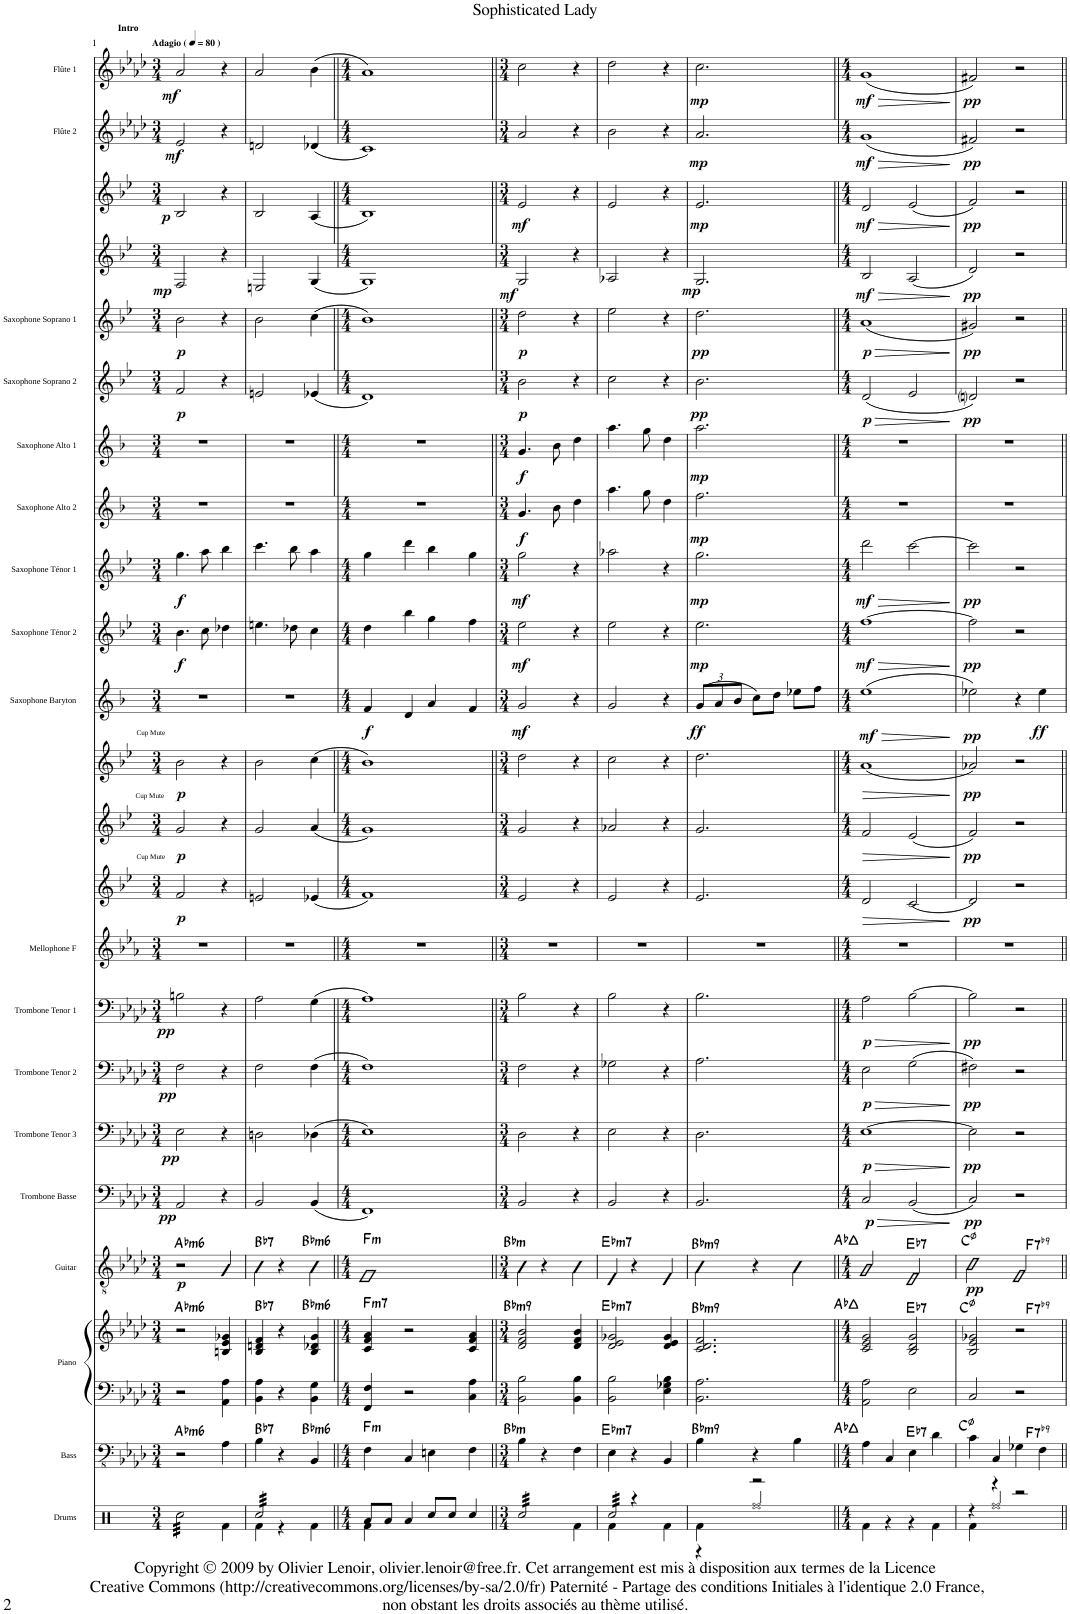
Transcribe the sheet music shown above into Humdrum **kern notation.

**kern	**kern	**harte	**kern	**kern	**harte	**kern	**dynam	**harte	**kern	**dynam	**kern	**dynam	**kern	**dynam	**kern	**dynam	**kern	**kern	**dynam	**kern	**dynam	**kern	**dynam	**kern	**dynam	**kern	**dynam	**kern	**dynam	**kern	**dynam	**kern	**dynam	**kern	**dynam	**kern	**dynam	**kern	**dynam	**kern	**dynam	**kern	**dynam	**kern	**dynam
*part23	*part22	*part22	*part21	*part21	*part21	*part20	*part20	*part20	*part19	*part19	*part18	*part18	*part17	*part17	*part16	*part16	*part15	*part14	*part14	*part13	*part13	*part12	*part12	*part11	*part11	*part10	*part10	*part9	*part9	*part8	*part8	*part7	*part7	*part6	*part6	*part5	*part5	*part4	*part4	*part3	*part3	*part2	*part2	*part1	*part1
*staff24	*staff23	*	*staff22	*staff21	*	*staff20	*staff20	*	*staff19	*staff19	*staff18	*staff18	*staff17	*staff17	*staff16	*staff16	*staff15	*staff14	*staff14	*staff13	*staff13	*staff12	*staff12	*staff11	*staff11	*staff10	*staff10	*staff9	*staff9	*staff8	*staff8	*staff7	*staff7	*staff6	*staff6	*staff5	*staff5	*staff4	*staff4	*staff3	*staff3	*staff2	*staff2	*staff1	*staff1
*I"Drums	*I"Bass	*	*I"Piano	*	*	*I"Guitar	*	*	*I"Trombone Basse	*	*I"Trombone Tenor 3	*	*I"Trombone Tenor 2	*	*I"Trombone Tenor 1	*	*I"Mellophone F	*I"Trumpet_Bb_3	*	*I"Trumpet_Bb_2	*	*I"Trumpet_Bb_1	*	*I"Saxophone Baryton	*	*I"Saxophone Ténor 2	*	*I"Saxophone Ténor 1	*	*I"Saxophone Alto 2	*	*I"Saxophone Alto 1	*	*I"Saxophone Soprano 2	*	*I"Saxophone Soprano 1	*	*I"Clarinette_Bb_2	*	*I"Clarinette_Bb_1	*	*I"Flûte 2	*	*I"Flûte 1	*
*I'Drm.	*I'Bs.	*	*I'Pno.	*	*	*I'Guit.	*	*	*I'Tb.Bs.	*	*I'Tb.Ten.3	*	*I'Tb.Ten.2	*	*I'Tb.Ten.1	*	*I'Mlph.F	*I'Tpt	*	*I'Tpt	*	*I'Tpt	*	*I'Sax.Bar.	*	*	*	*	*	*I'Sax. Alt.2	*	*I'Sax. Alt.1	*	*	*	*	*	*I'Cl	*	*I'Cl	*	*I'Fl.2	*	*I'Fl.1	*
*clefX	*clefFv4	*	*clefF4	*clefG2	*	*clefGv2	*	*	*clefF4	*	*clefF4	*	*clefF4	*	*clefF4	*	*clefG2	*clefG2	*	*clefG2	*	*clefG2	*	*clefG2	*	*clefG2	*	*clefG2	*	*clefG2	*	*clefG2	*	*clefG2	*	*clefG2	*	*clefG2	*	*clefG2	*	*clefG2	*	*clefG2	*
*	*	*	*	*	*	*	*	*	*	*	*	*	*	*	*	*	*Trd4c7	*Trd1c2	*	*Trd1c2	*	*Trd1c2	*	*Trd12c21	*	*Trd8c14	*	*Trd8c14	*	*Trd5c9	*	*Trd5c9	*	*Trd1c2	*	*Trd1c2	*	*Trd1c2	*	*Trd1c2	*	*	*	*	*
*k[]	*k[b-e-a-d-]	*	*k[b-e-a-d-]	*k[b-e-a-d-]	*	*k[b-e-a-d-]	*	*	*k[b-e-a-d-]	*	*k[b-e-a-d-]	*	*k[b-e-a-d-]	*	*k[b-e-a-d-]	*	*k[b-e-a-]	*k[b-e-]	*	*k[b-e-]	*	*k[b-e-]	*	*k[b-]	*	*k[b-e-]	*	*k[b-e-]	*	*k[b-]	*	*k[b-]	*	*k[b-e-]	*	*k[b-e-]	*	*k[b-e-]	*	*k[b-e-]	*	*k[b-e-a-d-]	*	*k[b-e-a-d-]	*
*M3/4	*M3/4	*	*M3/4	*M3/4	*	*M3/4	*	*	*M3/4	*	*M3/4	*	*M3/4	*	*M3/4	*	*M3/4	*M3/4	*	*M3/4	*	*M3/4	*	*M3/4	*	*M3/4	*	*M3/4	*	*M3/4	*	*M3/4	*	*M3/4	*	*M3/4	*	*M3/4	*	*M3/4	*	*M3/4	*	*M3/4	*
*MM80	*MM80	*	*MM80	*MM80	*	*MM80	*	*	*MM80	*	*MM80	*	*MM80	*	*MM80	*	*MM80	*MM80	*	*MM80	*	*MM80	*	*MM80	*	*MM80	*	*MM80	*	*MM80	*	*MM80	*	*MM80	*	*MM80	*	*MM80	*	*MM80	*	*MM80	*	*MM80	*
=1	=1	=1	=1	=1	=1	=1	=1	=1	=1	=1	=1	=1	=1	=1	=1	=1	=1	=1	=1	=1	=1	=1	=1	=1	=1	=1	=1	=1	=1	=1	=1	=1	=1	=1	=1	=1	=1	=1	=1	=1	=1	=1	=1	=1	=1
*^	*	*	*	*	*	*	*	*	*	*	*	*	*	*	*	*	*	*	*	*	*	*	*	*	*	*	*	*	*	*	*	*	*	*	*	*	*	*	*	*	*	*	*	*	*
!	!	!	!	!	!	!	!	!	!	!	!	!	!	!	!	!	!	!	!	!	!	!	!	!	!	!	!	!	!	!	!	!	!	!	!	!	!	!	!	!	!	!	!	!	!LO:TX:a:B:t=Intro	!
!	!	!	!	!	!	!	!	!	!	!	!	!	!	!	!	!	!	!	!	!	!	!	!	!	!	!	!	!	!	!	!	!	!	!	!	!	!	!	!	!	!	!	!	!	!LO:TX:a:B:t=Adagio (	!
!	!	!	!	!	!	!	!	!	!	!	!	!	!	!	!	!	!	!	!	!	!	!	!	!	!	!	!	!	!	!	!	!	!	!	!	!	!	!	!	!	!	!	!	!	!LO:TX:a:B:t=)	!
!	!	!	!	!	!	!	!	!	!	!	!	!	!	!	!	!	!	!	!	!	!	!	!LO:TX:a:t=Cup Mute	!	!	!	!	!	!	!	!	!	!	!	!	!	!	!	!	!	!	!	!	!	!	!
!	!	!	!	!	!	!	!	!	!	!	!	!	!	!	!	!	!	!	!	!	!LO:TX:a:t=Cup Mute	!	!	!	!	!	!	!	!	!	!	!	!	!	!	!	!	!	!	!	!	!	!	!	!	!
!	!	!	!	!	!	!	!	!	!	!	!	!	!	!	!	!	!	!	!LO:TX:a:t=Cup Mute	!	!	!	!	!	!	!	!	!	!	!	!	!	!	!	!	!	!	!	!	!	!	!	!	!	!	!
!	!	!	!LO:H:kt=m6	!	!	!LO:H:kt=m6	!	!LO:DY:b	!LO:H:kt=m6	!	!LO:DY:b	!	!LO:DY:b	!	!LO:DY:b	!	!LO:DY:b	!	!	!LO:DY:b	!	!LO:DY:b	!	!LO:DY:b	!	!	!	!LO:DY:b	!	!LO:DY:b	!	!	!	!	!	!LO:DY:b	!	!LO:DY:b	!	!LO:DY:b	!	!LO:DY:b	!	!LO:DY:b	!	!LO:DY:b
*tremolo	*	*	*	*	*	*	*	*	*	*	*	*	*	*	*	*	*	*	*	*	*	*	*	*	*	*	*	*	*	*	*	*	*	*	*	*	*	*	*	*	*	*	*	*	*	*
32Rcc\LLL	2ryy	2r	Ab:min6	2r	2r	Ab:min6	2r	p	Ab:min6	2AA-/	pp	2E-\	pp	2F\	pp	2Bn\	pp	2.r	2f/	p	2g/	p	2b-\	p	2.r	.	4.b-\	f	4.gg\	f	2.r	.	2.r	.	2f/	p	2b-\	p	2F/	mp	2B-/	p	2e-/	mf	2a-/	mf
32Rcc\	.	.	.	.	.	.	.	.	.	.	.	.	.	.	.	.	.	.	.	.	.	.	.	.	.	.	.	.	.	.	.	.	.	.	.	.	.	.	.	.	.	.	.	.	.	.
32Rcc\	.	.	.	.	.	.	.	.	.	.	.	.	.	.	.	.	.	.	.	.	.	.	.	.	.	.	.	.	.	.	.	.	.	.	.	.	.	.	.	.	.	.	.	.	.	.
32Rcc\	.	.	.	.	.	.	.	.	.	.	.	.	.	.	.	.	.	.	.	.	.	.	.	.	.	.	.	.	.	.	.	.	.	.	.	.	.	.	.	.	.	.	.	.	.	.
32Rcc\	.	.	.	.	.	.	.	.	.	.	.	.	.	.	.	.	.	.	.	.	.	.	.	.	.	.	.	.	.	.	.	.	.	.	.	.	.	.	.	.	.	.	.	.	.	.
32Rcc\	.	.	.	.	.	.	.	.	.	.	.	.	.	.	.	.	.	.	.	.	.	.	.	.	.	.	.	.	.	.	.	.	.	.	.	.	.	.	.	.	.	.	.	.	.	.
32Rcc\	.	.	.	.	.	.	.	.	.	.	.	.	.	.	.	.	.	.	.	.	.	.	.	.	.	.	.	.	.	.	.	.	.	.	.	.	.	.	.	.	.	.	.	.	.	.
32Rcc\	.	.	.	.	.	.	.	.	.	.	.	.	.	.	.	.	.	.	.	.	.	.	.	.	.	.	.	.	.	.	.	.	.	.	.	.	.	.	.	.	.	.	.	.	.	.
32Rcc\	.	.	.	.	.	.	.	.	.	.	.	.	.	.	.	.	.	.	.	.	.	.	.	.	.	.	.	.	.	.	.	.	.	.	.	.	.	.	.	.	.	.	.	.	.	.
32Rcc\	.	.	.	.	.	.	.	.	.	.	.	.	.	.	.	.	.	.	.	.	.	.	.	.	.	.	.	.	.	.	.	.	.	.	.	.	.	.	.	.	.	.	.	.	.	.
32Rcc\	.	.	.	.	.	.	.	.	.	.	.	.	.	.	.	.	.	.	.	.	.	.	.	.	.	.	.	.	.	.	.	.	.	.	.	.	.	.	.	.	.	.	.	.	.	.
32Rcc\	.	.	.	.	.	.	.	.	.	.	.	.	.	.	.	.	.	.	.	.	.	.	.	.	.	.	.	.	.	.	.	.	.	.	.	.	.	.	.	.	.	.	.	.	.	.
32Rcc\	.	.	.	.	.	.	.	.	.	.	.	.	.	.	.	.	.	.	.	.	.	.	.	.	.	.	8cc\	.	8aa\	.	.	.	.	.	.	.	.	.	.	.	.	.	.	.	.	.
32Rcc\	.	.	.	.	.	.	.	.	.	.	.	.	.	.	.	.	.	.	.	.	.	.	.	.	.	.	.	.	.	.	.	.	.	.	.	.	.	.	.	.	.	.	.	.	.	.
32Rcc\	.	.	.	.	.	.	.	.	.	.	.	.	.	.	.	.	.	.	.	.	.	.	.	.	.	.	.	.	.	.	.	.	.	.	.	.	.	.	.	.	.	.	.	.	.	.
32Rcc\JJJ	.	.	.	.	.	.	.	.	.	.	.	.	.	.	.	.	.	.	.	.	.	.	.	.	.	.	.	.	.	.	.	.	.	.	.	.	.	.	.	.	.	.	.	.	.	.
*Xtremolo	*	*	*	*	*	*	*	*	*	*	*	*	*	*	*	*	*	*	*	*	*	*	*	*	*	*	*	*	*	*	*	*	*	*	*	*	*	*	*	*	*	*	*	*	*	*
4ryy	4Rf\	4AA-\	.	4AA-\ 4A-\	4Bn/ 4e-/ 4g-X/	.	4A-/	.	.	4r	.	4r	.	4r	.	4r	.	.	4r	.	4r	.	4r	.	.	.	4dd-X\	.	4bb-\	.	.	.	.	.	4r	.	4r	.	4r	.	4r	.	4r	.	4r	.
=2	=2	=2	=2	=2	=2	=2	=2	=2	=2	=2	=2	=2	=2	=2	=2	=2	=2	=2	=2	=2	=2	=2	=2	=2	=2	=2	=2	=2	=2	=2	=2	=2	=2	=2	=2	=2	=2	=2	=2	=2	=2	=2	=2	=2	=2	=2
!	!	!	!LO:H:kt=7	!	!	!LO:H:kt=7	!	!	!LO:H:kt=7	!	!	!	!	!	!	!	!	!	!	!	!	!	!	!	!	!	!	!	!	!	!	!	!	!	!	!	!	!	!	!	!	!	!	!	!	!
*tremolo	*	*	*	*	*	*	*	*	*	*	*	*	*	*	*	*	*	*	*	*	*	*	*	*	*	*	*	*	*	*	*	*	*	*	*	*	*	*	*	*	*	*	*	*	*	*
32Rcc/LLL	4Rf\	4BB-\	Bb:7	4BB-\ 4A-\	4B-/ 4dn/ 4f/	Bb:7	4B-\	.	Bb:7	2BB-/	.	2Dn\	.	2F\	.	2A-\	.	2.r	2en/	.	2g/	.	2b-\	.	2.r	.	4.een\	.	4.ccc\	.	2.r	.	2.r	.	2en/	.	2b-\	.	2En/	.	2B-/	.	2dn/	.	2a-/	.
32Rcc/	.	.	.	.	.	.	.	.	.	.	.	.	.	.	.	.	.	.	.	.	.	.	.	.	.	.	.	.	.	.	.	.	.	.	.	.	.	.	.	.	.	.	.	.	.	.
32Rcc/	.	.	.	.	.	.	.	.	.	.	.	.	.	.	.	.	.	.	.	.	.	.	.	.	.	.	.	.	.	.	.	.	.	.	.	.	.	.	.	.	.	.	.	.	.	.
32Rcc/	.	.	.	.	.	.	.	.	.	.	.	.	.	.	.	.	.	.	.	.	.	.	.	.	.	.	.	.	.	.	.	.	.	.	.	.	.	.	.	.	.	.	.	.	.	.
32Rcc/	.	.	.	.	.	.	.	.	.	.	.	.	.	.	.	.	.	.	.	.	.	.	.	.	.	.	.	.	.	.	.	.	.	.	.	.	.	.	.	.	.	.	.	.	.	.
32Rcc/	.	.	.	.	.	.	.	.	.	.	.	.	.	.	.	.	.	.	.	.	.	.	.	.	.	.	.	.	.	.	.	.	.	.	.	.	.	.	.	.	.	.	.	.	.	.
32Rcc/	.	.	.	.	.	.	.	.	.	.	.	.	.	.	.	.	.	.	.	.	.	.	.	.	.	.	.	.	.	.	.	.	.	.	.	.	.	.	.	.	.	.	.	.	.	.
32Rcc/	.	.	.	.	.	.	.	.	.	.	.	.	.	.	.	.	.	.	.	.	.	.	.	.	.	.	.	.	.	.	.	.	.	.	.	.	.	.	.	.	.	.	.	.	.	.
32Rcc/	4r	4r	.	4r	4r	.	4r	.	.	.	.	.	.	.	.	.	.	.	.	.	.	.	.	.	.	.	.	.	.	.	.	.	.	.	.	.	.	.	.	.	.	.	.	.	.	.
32Rcc/	.	.	.	.	.	.	.	.	.	.	.	.	.	.	.	.	.	.	.	.	.	.	.	.	.	.	.	.	.	.	.	.	.	.	.	.	.	.	.	.	.	.	.	.	.	.
32Rcc/	.	.	.	.	.	.	.	.	.	.	.	.	.	.	.	.	.	.	.	.	.	.	.	.	.	.	.	.	.	.	.	.	.	.	.	.	.	.	.	.	.	.	.	.	.	.
32Rcc/	.	.	.	.	.	.	.	.	.	.	.	.	.	.	.	.	.	.	.	.	.	.	.	.	.	.	.	.	.	.	.	.	.	.	.	.	.	.	.	.	.	.	.	.	.	.
32Rcc/	.	.	.	.	.	.	.	.	.	.	.	.	.	.	.	.	.	.	.	.	.	.	.	.	.	.	8dd-X\	.	8bb-\	.	.	.	.	.	.	.	.	.	.	.	.	.	.	.	.	.
32Rcc/	.	.	.	.	.	.	.	.	.	.	.	.	.	.	.	.	.	.	.	.	.	.	.	.	.	.	.	.	.	.	.	.	.	.	.	.	.	.	.	.	.	.	.	.	.	.
32Rcc/	.	.	.	.	.	.	.	.	.	.	.	.	.	.	.	.	.	.	.	.	.	.	.	.	.	.	.	.	.	.	.	.	.	.	.	.	.	.	.	.	.	.	.	.	.	.
32Rcc/JJJ	.	.	.	.	.	.	.	.	.	.	.	.	.	.	.	.	.	.	.	.	.	.	.	.	.	.	.	.	.	.	.	.	.	.	.	.	.	.	.	.	.	.	.	.	.	.
*Xtremolo	*	*	*	*	*	*	*	*	*	*	*	*	*	*	*	*	*	*	*	*	*	*	*	*	*	*	*	*	*	*	*	*	*	*	*	*	*	*	*	*	*	*	*	*	*	*
!	!	!	!LO:H:kt=m6	!	!	!LO:H:kt=m6	!	!	!LO:H:kt=m6	!	!	!	!	!	!	!	!	!	!	!	!	!	!	!	!	!	!	!	!	!	!	!	!	!	!	!	!	!	!	!	!	!	!	!	!	!
4ryy	4Rf\	4BBB-/	Bb:min6	4BB-\ 4G\	4B-/ 4d-X/ 4g/	Bb:min6	4B-\	.	Bb:min6	(4BB-/	.	(4D-X\	.	(4F\	.	(4G\	.	.	(4e-X/	.	(4a/	.	(4cc\	.	.	.	4cc\	.	4aa\	.	.	.	.	.	(4e-X/	.	(4cc\	.	(4G/	.	(4A/	.	(4d-X/	.	(4b-\	.
=3||	=3||	=3||	=3||	=3||	=3||	=3||	=3||	=3||	=3||	=3||	=3||	=3||	=3||	=3||	=3||	=3||	=3||	=3||	=3||	=3||	=3||	=3||	=3||	=3||	=3||	=3||	=3||	=3||	=3||	=3||	=3||	=3||	=3||	=3||	=3||	=3||	=3||	=3||	=3||	=3||	=3||	=3||	=3||	=3||	=3||	=3||
*M4/4	*	*M4/4	*	*M4/4	*M4/4	*	*M4/4	*	*	*M4/4	*	*M4/4	*	*M4/4	*	*M4/4	*	*M4/4	*M4/4	*	*M4/4	*	*M4/4	*	*M4/4	*	*M4/4	*	*M4/4	*	*M4/4	*	*M4/4	*	*M4/4	*	*M4/4	*	*M4/4	*	*M4/4	*	*M4/4	*	*M4/4	*
!	!	!	!LO:H:kt=m	!	!	!LO:H:kt=m7	!	!	!LO:H:kt=m	!	!	!	!	!	!	!	!	!	!	!	!	!	!	!	!	!LO:DY:b	!	!	!	!	!	!	!	!	!	!	!	!	!	!	!	!	!	!	!	!
8Ra/L	4Rf\	4FF\	F:min	4FF/ 4F/	4c/ 4f/ 4a-/	F:min7	1F	.	F:min	1FF)	.	1E-)	.	1F)	.	1A-)	.	1r	1f)	.	1g)	.	1b-)	.	4f/	f	4dd\	.	4gg\	.	1r	.	1r	.	1d)	.	1b-)	.	1G)	.	1B-)	.	1c)	.	1a-)	.
8Ra/J	.	.	.	.	.	.	.	.	.	.	.	.	.	.	.	.	.	.	.	.	.	.	.	.	.	.	.	.	.	.	.	.	.	.	.	.	.	.	.	.	.	.	.	.	.	.
4Ra/	4ryy	4CC/	.	2r	2r	.	.	.	.	.	.	.	.	.	.	.	.	.	.	.	.	.	.	.	4d/	.	4bb-\	.	4ddd\	.	.	.	.	.	.	.	.	.	.	.	.	.	.	.	.	.
8Rcc/L	2ryy	4EEn\	.	.	.	.	.	.	.	.	.	.	.	.	.	.	.	.	.	.	.	.	.	.	4a/	.	4gg\	.	4bb-\	.	.	.	.	.	.	.	.	.	.	.	.	.	.	.	.	.
8Rcc/J	.	.	.	.	.	.	.	.	.	.	.	.	.	.	.	.	.	.	.	.	.	.	.	.	.	.	.	.	.	.	.	.	.	.	.	.	.	.	.	.	.	.	.	.	.	.
4Rcc/	.	4FF\	.	4C\ 4A-\	4c/ 4f/ 4a-/	.	.	.	.	.	.	.	.	.	.	.	.	.	.	.	.	.	.	.	4f/	.	4ff\	.	4gg\	.	.	.	.	.	.	.	.	.	.	.	.	.	.	.	.	.
*v	*v	*	*	*	*	*	*	*	*	*	*	*	*	*	*	*	*	*	*	*	*	*	*	*	*	*	*	*	*	*	*	*	*	*	*	*	*	*	*	*	*	*	*	*	*	*
=4||	=4||	=4||	=4||	=4||	=4||	=4||	=4||	=4||	=4||	=4||	=4||	=4||	=4||	=4||	=4||	=4||	=4||	=4||	=4||	=4||	=4||	=4||	=4||	=4||	=4||	=4||	=4||	=4||	=4||	=4||	=4||	=4||	=4||	=4||	=4||	=4||	=4||	=4||	=4||	=4||	=4||	=4||	=4||	=4||	=4||
*M3/4	*M3/4	*	*M3/4	*M3/4	*	*M3/4	*	*	*M3/4	*	*M3/4	*	*M3/4	*	*M3/4	*	*M3/4	*M3/4	*	*M3/4	*	*M3/4	*	*M3/4	*	*M3/4	*	*M3/4	*	*M3/4	*	*M3/4	*	*M3/4	*	*M3/4	*	*M3/4	*	*M3/4	*	*M3/4	*	*M3/4	*
*^	*	*	*	*	*	*	*	*	*	*	*	*	*	*	*	*	*	*	*	*	*	*	*	*	*	*	*	*	*	*	*	*	*	*	*	*	*	*	*	*	*	*	*	*	*
*	*^	*	*	*	*	*	*	*	*	*	*	*	*	*	*	*	*	*	*	*	*	*	*	*	*	*	*	*	*	*	*	*	*	*	*	*	*	*	*	*	*	*	*	*	*	*
!	!	!	!	!LO:H:kt=m	!	!	!LO:H:kt=m9	!	!	!LO:H:kt=m	!	!	!	!	!	!	!	!	!	!	!	!	!	!	!	!	!LO:DY:b	!	!LO:DY:b	!	!LO:DY:b	!	!LO:DY:b	!	!LO:DY:b	!	!LO:DY:b	!	!LO:DY:b	!	!LO:DY:b	!	!LO:DY:b	!	!	!	!
*tremolo	*	*	*	*	*	*	*	*	*	*	*	*	*	*	*	*	*	*	*	*	*	*	*	*	*	*	*	*	*	*	*	*	*	*	*	*	*	*	*	*	*	*	*	*	*	*	*
2ryy	2ryy	32Rcc/LLL	4BB-\	Bb:min	2BB-\ 2B-\	2d-/ 2f/ 2b-/	Bb:min9	4B-\	.	Bb:min	2BB-/	.	2D-\	.	2F\	.	2B-\	.	2.r	2e-/	.	2g/	.	2dd\	.	2g/	mf	2ee-\	mf	2gg\	mf	4.g/	f	4.g/	f	2b-\	p	2dd\	p	2G/	mf	2e-/	mf	2a-/	.	2cc\	.
.	.	32Rcc/	.	.	.	.	.	.	.	.	.	.	.	.	.	.	.	.	.	.	.	.	.	.	.	.	.	.	.	.	.	.	.	.	.	.	.	.	.	.	.	.	.	.	.	.	.
.	.	32Rcc/	.	.	.	.	.	.	.	.	.	.	.	.	.	.	.	.	.	.	.	.	.	.	.	.	.	.	.	.	.	.	.	.	.	.	.	.	.	.	.	.	.	.	.	.	.
.	.	32Rcc/	.	.	.	.	.	.	.	.	.	.	.	.	.	.	.	.	.	.	.	.	.	.	.	.	.	.	.	.	.	.	.	.	.	.	.	.	.	.	.	.	.	.	.	.	.
.	.	32Rcc/	.	.	.	.	.	.	.	.	.	.	.	.	.	.	.	.	.	.	.	.	.	.	.	.	.	.	.	.	.	.	.	.	.	.	.	.	.	.	.	.	.	.	.	.	.
.	.	32Rcc/	.	.	.	.	.	.	.	.	.	.	.	.	.	.	.	.	.	.	.	.	.	.	.	.	.	.	.	.	.	.	.	.	.	.	.	.	.	.	.	.	.	.	.	.	.
.	.	32Rcc/	.	.	.	.	.	.	.	.	.	.	.	.	.	.	.	.	.	.	.	.	.	.	.	.	.	.	.	.	.	.	.	.	.	.	.	.	.	.	.	.	.	.	.	.	.
.	.	32Rcc/	.	.	.	.	.	.	.	.	.	.	.	.	.	.	.	.	.	.	.	.	.	.	.	.	.	.	.	.	.	.	.	.	.	.	.	.	.	.	.	.	.	.	.	.	.
.	.	32Rcc/	4r	.	.	.	.	4r	.	.	.	.	.	.	.	.	.	.	.	.	.	.	.	.	.	.	.	.	.	.	.	.	.	.	.	.	.	.	.	.	.	.	.	.	.	.	.
.	.	32Rcc/	.	.	.	.	.	.	.	.	.	.	.	.	.	.	.	.	.	.	.	.	.	.	.	.	.	.	.	.	.	.	.	.	.	.	.	.	.	.	.	.	.	.	.	.	.
.	.	32Rcc/	.	.	.	.	.	.	.	.	.	.	.	.	.	.	.	.	.	.	.	.	.	.	.	.	.	.	.	.	.	.	.	.	.	.	.	.	.	.	.	.	.	.	.	.	.
.	.	32Rcc/	.	.	.	.	.	.	.	.	.	.	.	.	.	.	.	.	.	.	.	.	.	.	.	.	.	.	.	.	.	.	.	.	.	.	.	.	.	.	.	.	.	.	.	.	.
.	.	32Rcc/	.	.	.	.	.	.	.	.	.	.	.	.	.	.	.	.	.	.	.	.	.	.	.	.	.	.	.	.	.	8b-\	.	8b-\	.	.	.	.	.	.	.	.	.	.	.	.	.
.	.	32Rcc/	.	.	.	.	.	.	.	.	.	.	.	.	.	.	.	.	.	.	.	.	.	.	.	.	.	.	.	.	.	.	.	.	.	.	.	.	.	.	.	.	.	.	.	.	.
.	.	32Rcc/	.	.	.	.	.	.	.	.	.	.	.	.	.	.	.	.	.	.	.	.	.	.	.	.	.	.	.	.	.	.	.	.	.	.	.	.	.	.	.	.	.	.	.	.	.
.	.	32Rcc/JJJ	.	.	.	.	.	.	.	.	.	.	.	.	.	.	.	.	.	.	.	.	.	.	.	.	.	.	.	.	.	.	.	.	.	.	.	.	.	.	.	.	.	.	.	.	.
*Xtremolo	*	*	*	*	*	*	*	*	*	*	*	*	*	*	*	*	*	*	*	*	*	*	*	*	*	*	*	*	*	*	*	*	*	*	*	*	*	*	*	*	*	*	*	*	*	*	*
4ryy	4Rf\	4ryy	4FF\	.	4BB-\ 4B-\	4d-/ 4f/ 4b-/	.	4B-\	.	.	4r	.	4r	.	4r	.	4r	.	.	4r	.	4r	.	4r	.	4r	.	4r	.	4r	.	4dd\	.	4dd\	.	4r	.	4r	.	4r	.	4r	.	4r	.	4r	.
=5	=5	=5	=5	=5	=5	=5	=5	=5	=5	=5	=5	=5	=5	=5	=5	=5	=5	=5	=5	=5	=5	=5	=5	=5	=5	=5	=5	=5	=5	=5	=5	=5	=5	=5	=5	=5	=5	=5	=5	=5	=5	=5	=5	=5	=5	=5	=5
!	!	!	!	!LO:H:kt=m7	!	!	!LO:H:kt=m7	!	!	!LO:H:kt=m7	!	!	!	!	!	!	!	!	!	!	!	!	!	!	!	!	!	!	!	!	!	!	!	!	!	!	!	!	!	!	!	!	!	!	!	!	!
*tremolo	*	*	*	*	*	*	*	*	*	*	*	*	*	*	*	*	*	*	*	*	*	*	*	*	*	*	*	*	*	*	*	*	*	*	*	*	*	*	*	*	*	*	*	*	*	*	*
4ryy	4Rf\	32Rcc/LLL	4EE-\	Eb:min7	2BB-\ 2B-\	2d-/ 2e-/ 2g-X/	Eb:min7	4E-/	.	Eb:min7	2BB-/	.	2E-\	.	2G-X\	.	2B-\	.	2.r	2e-/	.	2a-X/	.	2cc\	.	2g/	.	2ee-\	.	2aa-X\	.	4.aa\	.	4.aa\	.	2cc\	.	2ee-\	.	2A-X/	.	2e-/	.	2b-\	.	2dd-\	.
.	.	32Rcc/	.	.	.	.	.	.	.	.	.	.	.	.	.	.	.	.	.	.	.	.	.	.	.	.	.	.	.	.	.	.	.	.	.	.	.	.	.	.	.	.	.	.	.	.	.
.	.	32Rcc/	.	.	.	.	.	.	.	.	.	.	.	.	.	.	.	.	.	.	.	.	.	.	.	.	.	.	.	.	.	.	.	.	.	.	.	.	.	.	.	.	.	.	.	.	.
.	.	32Rcc/	.	.	.	.	.	.	.	.	.	.	.	.	.	.	.	.	.	.	.	.	.	.	.	.	.	.	.	.	.	.	.	.	.	.	.	.	.	.	.	.	.	.	.	.	.
.	.	32Rcc/	.	.	.	.	.	.	.	.	.	.	.	.	.	.	.	.	.	.	.	.	.	.	.	.	.	.	.	.	.	.	.	.	.	.	.	.	.	.	.	.	.	.	.	.	.
.	.	32Rcc/	.	.	.	.	.	.	.	.	.	.	.	.	.	.	.	.	.	.	.	.	.	.	.	.	.	.	.	.	.	.	.	.	.	.	.	.	.	.	.	.	.	.	.	.	.
.	.	32Rcc/	.	.	.	.	.	.	.	.	.	.	.	.	.	.	.	.	.	.	.	.	.	.	.	.	.	.	.	.	.	.	.	.	.	.	.	.	.	.	.	.	.	.	.	.	.
.	.	32Rcc/	.	.	.	.	.	.	.	.	.	.	.	.	.	.	.	.	.	.	.	.	.	.	.	.	.	.	.	.	.	.	.	.	.	.	.	.	.	.	.	.	.	.	.	.	.
4ryy	4r	32Rcc/	4r	.	.	.	.	4r	.	.	.	.	.	.	.	.	.	.	.	.	.	.	.	.	.	.	.	.	.	.	.	.	.	.	.	.	.	.	.	.	.	.	.	.	.	.	.
.	.	32Rcc/	.	.	.	.	.	.	.	.	.	.	.	.	.	.	.	.	.	.	.	.	.	.	.	.	.	.	.	.	.	.	.	.	.	.	.	.	.	.	.	.	.	.	.	.	.
.	.	32Rcc/	.	.	.	.	.	.	.	.	.	.	.	.	.	.	.	.	.	.	.	.	.	.	.	.	.	.	.	.	.	.	.	.	.	.	.	.	.	.	.	.	.	.	.	.	.
.	.	32Rcc/	.	.	.	.	.	.	.	.	.	.	.	.	.	.	.	.	.	.	.	.	.	.	.	.	.	.	.	.	.	.	.	.	.	.	.	.	.	.	.	.	.	.	.	.	.
.	.	32Rcc/	.	.	.	.	.	.	.	.	.	.	.	.	.	.	.	.	.	.	.	.	.	.	.	.	.	.	.	.	.	8gg\	.	8gg\	.	.	.	.	.	.	.	.	.	.	.	.	.
.	.	32Rcc/	.	.	.	.	.	.	.	.	.	.	.	.	.	.	.	.	.	.	.	.	.	.	.	.	.	.	.	.	.	.	.	.	.	.	.	.	.	.	.	.	.	.	.	.	.
.	.	32Rcc/	.	.	.	.	.	.	.	.	.	.	.	.	.	.	.	.	.	.	.	.	.	.	.	.	.	.	.	.	.	.	.	.	.	.	.	.	.	.	.	.	.	.	.	.	.
.	.	32Rcc/JJJ	.	.	.	.	.	.	.	.	.	.	.	.	.	.	.	.	.	.	.	.	.	.	.	.	.	.	.	.	.	.	.	.	.	.	.	.	.	.	.	.	.	.	.	.	.
*Xtremolo	*	*	*	*	*	*	*	*	*	*	*	*	*	*	*	*	*	*	*	*	*	*	*	*	*	*	*	*	*	*	*	*	*	*	*	*	*	*	*	*	*	*	*	*	*	*	*
4ryy	4Rf\	4ryy	4BBB-/	.	4E-\ 4G-X\ 4B-\	4d-/ 4e-/ 4g-/	.	4E-/	.	.	4r	.	4r	.	4r	.	4r	.	.	4r	.	4r	.	4r	.	4r	.	4r	.	4r	.	4dd\	.	4dd\	.	4r	.	4r	.	4r	.	4r	.	4r	.	4r	.
=6	=6	=6	=6	=6	=6	=6	=6	=6	=6	=6	=6	=6	=6	=6	=6	=6	=6	=6	=6	=6	=6	=6	=6	=6	=6	=6	=6	=6	=6	=6	=6	=6	=6	=6	=6	=6	=6	=6	=6	=6	=6	=6	=6	=6	=6	=6	=6
*	*	*	*	*	*	*	*	*	*	*	*	*	*	*	*	*	*	*	*	*	*	*	*	*	*	*Xbrackettup	*	*	*	*	*	*	*	*	*	*	*	*	*	*	*	*	*	*	*	*	*
!	!	!	!	!LO:H:kt=m9	!	!	!LO:H:kt=m9	!	!	!LO:H:kt=m9	!	!	!	!	!	!	!	!	!	!	!	!	!	!	!	!	!LO:DY:b	!	!LO:DY:b	!	!LO:DY:b	!	!LO:DY:b	!	!LO:DY:b	!	!LO:DY:b	!	!LO:DY:b	!	!LO:DY:b	!	!LO:DY:b	!	!LO:DY:b	!	!LO:DY:b
4Rf\	4r	4ryy	4BB-\	Bb:min9	2.BB-\ 2.A-\	2.c/ 2.d-/ 2.f/	Bb:min9	4B-\	.	Bb:min9	2.BB-/	.	2.D-\	.	2.A-\	.	2.B-\	.	2.r	2.e-/	.	2.g/	.	2.dd\	.	(12g/L	ff	2.ee-\	mp	2.gg\	mp	2.ff\	mp	2.aa\	mp	2.b-\	pp	2.dd\	pp	2.G/	mp	2.e-/	mp	2.a-/	mp	2.cc\	mp
.	.	.	.	.	.	.	.	.	.	.	.	.	.	.	.	.	.	.	.	.	.	.	.	.	.	12a/	.	.	.	.	.	.	.	.	.	.	.	.	.	.	.	.	.	.	.	.	.
.	.	.	.	.	.	.	.	.	.	.	.	.	.	.	.	.	.	.	.	.	.	.	.	.	.	12b-/J	.	.	.	.	.	.	.	.	.	.	.	.	.	.	.	.	.	.	.	.	.
4ryy	2r	2Rff/	4r	.	.	.	.	4r	.	.	.	.	.	.	.	.	.	.	.	.	.	.	.	.	.	8cc\L)	.	.	.	.	.	.	.	.	.	.	.	.	.	.	.	.	.	.	.	.	.
.	.	.	.	.	.	.	.	.	.	.	.	.	.	.	.	.	.	.	.	.	.	.	.	.	.	8dd\J	.	.	.	.	.	.	.	.	.	.	.	.	.	.	.	.	.	.	.	.	.
4ryy	.	.	4BB-\	.	.	.	.	4B-\	.	.	.	.	.	.	.	.	.	.	.	.	.	.	.	.	.	8ee-X\L	.	.	.	.	.	.	.	.	.	.	.	.	.	.	.	.	.	.	.	.	.
.	.	.	.	.	.	.	.	.	.	.	.	.	.	.	.	.	.	.	.	.	.	.	.	.	.	8ff\J	.	.	.	.	.	.	.	.	.	.	.	.	.	.	.	.	.	.	.	.	.
=7||	=7||	=7||	=7||	=7||	=7||	=7||	=7||	=7||	=7||	=7||	=7||	=7||	=7||	=7||	=7||	=7||	=7||	=7||	=7||	=7||	=7||	=7||	=7||	=7||	=7||	=7||	=7||	=7||	=7||	=7||	=7||	=7||	=7||	=7||	=7||	=7||	=7||	=7||	=7||	=7||	=7||	=7||	=7||	=7||	=7||	=7||	=7||
*M4/4	*	*	*M4/4	*	*M4/4	*M4/4	*	*M4/4	*	*	*M4/4	*	*M4/4	*	*M4/4	*	*M4/4	*	*M4/4	*M4/4	*	*M4/4	*	*M4/4	*	*M4/4	*	*M4/4	*	*M4/4	*	*M4/4	*	*M4/4	*	*M4/4	*	*M4/4	*	*M4/4	*	*M4/4	*	*M4/4	*	*M4/4	*
!	!	!	!	!	!	!	!	!	!	!	!	!LO:HP:b	!	!LO:HP:b	!	!LO:HP:b	!	!LO:HP:b	!	!	!LO:HP:b	!	!LO:HP:b	!	!LO:HP:b	!	!LO:HP:b	!	!LO:HP:b	!	!LO:HP:b	!	!	!	!	!	!LO:HP:b	!	!LO:HP:b	!	!LO:HP:b	!	!LO:HP:b	!	!LO:HP:b	!	!LO:HP:b
!	!	!	!	!	!	!	!	!	!	!	!	!LO:DY:n=1:b	!	!LO:DY:n=1:b	!	!LO:DY:n=1:b	!	!LO:DY:n=1:b	!	!	!	!	!	!	!	!	!LO:DY:n=1:b	!	!LO:DY:n=1:b	!	!LO:DY:n=1:b	!	!	!	!	!	!LO:DY:n=1:b	!	!LO:DY:n=1:b	!	!LO:DY:n=1:b	!	!LO:DY:n=1:b	!	!LO:DY:n=1:b	!	!LO:DY:n=1:b
4ryy	4Rf\	2.ryy	4AA-\	Ab:maj	2AA-\ 2A-\	2c/ 2e-/ 2g/	Ab:maj	2A-/	.	Ab:maj	2C/	> p	[1E-	> p	2E-\	> p	2A-\	> p	1r	2d/	>	2f/	>	(1a	>	(1ee	> mf	[1ff	> mf	2ddd\	> mf	1r	.	1r	.	(2d/	> p	(1a	> p	2B-/	> mf	2d/	> mf	(1g	> mf	(1g	> mf
4ryy	4r	.	4CC/	.	.	.	.	.	.	.	.	.	.	.	.	.	.	.	.	.	.	.	.	.	.	.	.	.	.	.	.	.	.	.	.	.	.	.	.	.	.	.	.	.	.	.	.
!	!	!	!	!LO:H:kt=7	!	!	!LO:H:kt=7	!	!	!LO:H:kt=7	!	!	!	!	!	!	!	!	!	!	!	!	!	!	!	!	!	!	!	!	!	!	!	!	!	!	!	!	!	!	!	!	!	!	!	!	!
2ryy	4r	.	4EE-\	Eb:7	2E-\	2B-/ 2d-/ 2g/	Eb:7	2E-/	.	Eb:7	(2BB-/	.	.	.	(2G\	.	[2B-\	.	.	(2c/	.	(2e-/	.	.	.	.	.	.	.	[2ccc\	.	.	.	.	.	2e-/	.	.	.	(2A/	.	(2e-/	.	.	.	.	.
.	4ryy	4Rf\	4D-\	.	.	.	.	.	.	.	.	.	.	.	.	.	.	.	.	.	.	.	.	.	.	.	.	.	.	.	.	.	.	.	.	.	.	.	.	.	.	.	.	.	.	.	.
*v	*v	*v	*	*	*	*	*	*	*	*	*	*	*	*	*	*	*	*	*	*	*	*	*	*	*	*	*	*	*	*	*	*	*	*	*	*	*	*	*	*	*	*	*	*	*	*	*
.	.	.	.	.	.	.	.	.	.	]	.	]	.	]	.	]	.	.	]	.	]	.	]	.	]	.	]	.	]	.	.	.	.	.	]	.	]	.	]	.	]	.	]	.	]
=8	=8	=8	=8	=8	=8	=8	=8	=8	=8	=8	=8	=8	=8	=8	=8	=8	=8	=8	=8	=8	=8	=8	=8	=8	=8	=8	=8	=8	=8	=8	=8	=8	=8	=8	=8	=8	=8	=8	=8	=8	=8	=8	=8	=8	=8
*^	*	*	*	*	*	*	*	*	*	*	*	*	*	*	*	*	*	*	*	*	*	*	*	*	*	*	*	*	*	*	*	*	*	*	*	*	*	*	*	*	*	*	*	*	*
*	*^	*	*	*	*	*	*	*	*	*	*	*	*	*	*	*	*	*	*	*	*	*	*	*	*	*	*	*	*	*	*	*	*	*	*	*	*	*	*	*	*	*	*	*	*	*
!	!	!	!	!	!	!	!	!	!LO:DY:b	!	!	!LO:DY:b	!	!LO:DY:b	!	!LO:DY:b	!	!LO:DY:b	!	!	!LO:DY:b	!	!LO:DY:b	!	!LO:DY:b	!	!LO:DY:b	!	!LO:DY:b	!	!LO:DY:b	!	!	!	!	!	!LO:DY:b	!	!LO:DY:b	!	!LO:DY:b	!	!LO:DY:b	!	!LO:DY:b	!	!LO:DY:b
*	*	*	*	*	*	*^	*	*^	*	*	*	*	*	*	*	*	*	*	*	*	*	*	*	*	*	*	*	*	*	*	*	*	*	*	*	*	*	*	*	*	*	*	*	*	*	*	*
4r	4Rf\	4ryy	4C\	C:hdim7	2C/	2B-/ 2e-/ 2g-X/	2.ryy	C:hdim7	2c\	2.ryy	pp	C:hdim7	2C/)	pp	2E-\]	pp	2F#X\)	pp	2B-\]	pp	1r	2d/)	pp	2f/)	pp	2a-X/)	pp	2ee-X\)	pp	2ff\]	pp	2ccc\]	pp	1r	.	1r	.	2dni/)	pp	2g#X/)	pp	2d/)	pp	2f/)	pp	2f#X/)	pp	2f#X/)	pp
4r	2.ryy	2Rff/	4CC/	.	.	.	.	.	.	.	.	.	.	.	.	.	.	.	.	.	.	.	.	.	.	.	.	.	.	.	.	.	.	.	.	.	.	.	.	.	.	.	.	.	.	.	.	.	.
2r	.	.	4GG-X\	.	2r	2r	.	.	2F/	.	.	.	2r	.	2r	.	2r	.	2r	.	.	2r	.	2r	.	2r	.	4r	.	2r	.	2r	.	.	.	.	.	2r	.	2r	.	2r	.	2r	.	2r	.	2r	.
!	!	!	!	!LO:H:kt=7	!	!	!	!LO:H:kt=7	!	!	!	!LO:H:kt=7	!	!	!	!	!	!	!	!	!	!	!	!	!	!	!	!	!LO:DY:b	!	!	!	!	!	!	!	!	!	!	!	!	!	!	!	!	!	!	!	!
.	.	4ryy	4FF\	F:7(b9)	.	.	4ryy	F:7(b9)	.	4ryy	.	F:7(b9)	.	.	.	.	.	.	.	.	.	.	.	.	.	.	.	4ee-\	ff	.	.	.	.	.	.	.	.	.	.	.	.	.	.	.	.	.	.	.	.
*	*	*	*	*	*	*v	*v	*	*	*	*	*	*	*	*	*	*	*	*	*	*	*	*	*	*	*	*	*	*	*	*	*	*	*	*	*	*	*	*	*	*	*	*	*	*	*	*	*	*
*v	*v	*v	*	*	*	*	*	*v	*v	*	*	*	*	*	*	*	*	*	*	*	*	*	*	*	*	*	*	*	*	*	*	*	*	*	*	*	*	*	*	*	*	*	*	*	*	*	*	*
=||	=||	=||	=||	=||	=||	=||	=||	=||	=||	=||	=||	=||	=||	=||	=||	=||	=||	=||	=||	=||	=||	=||	=||	=||	=||	=||	=||	=||	=||	=||	=||	=||	=||	=||	=||	=||	=||	=||	=||	=||	=||	=||	=||	=||	=||
*-	*-	*-	*-	*-	*-	*-	*-	*-	*-	*-	*-	*-	*-	*-	*-	*-	*-	*-	*-	*-	*-	*-	*-	*-	*-	*-	*-	*-	*-	*-	*-	*-	*-	*-	*-	*-	*-	*-	*-	*-	*-	*-	*-	*-	*-
